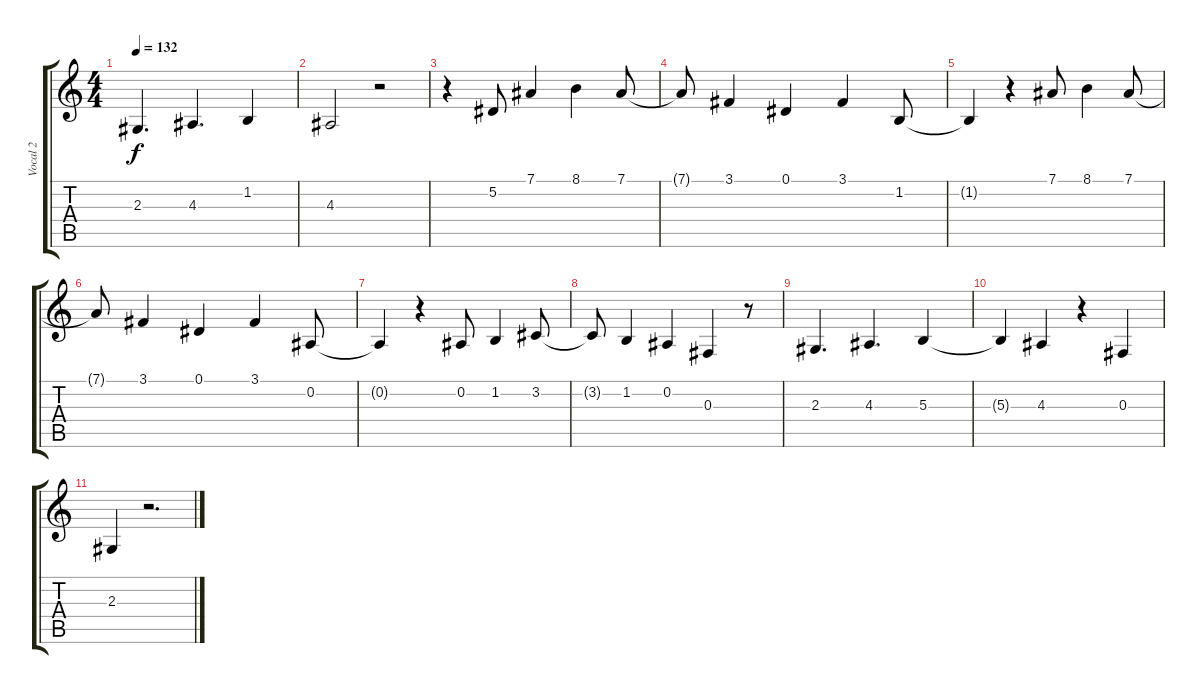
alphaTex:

\track ("Vocal 2" "Vocal 2") {instrument tenorsax}
\staff {score tabs}
\tuning (Eb4 Bb3 Gb3 Db3 Ab2 Eb2) {hide}
\ts (4 4)
\tempo 132
\clef g2
\ks c
2.3.4{d dy f} 4.3.4{d} 1.2.4 |
4.3.2 r.2 |
r.4 5.2.8 7.1.4 8.1.4 7.1.8 |
7.1{t}.8 3.1.4 0.1.4 3.1.4 1.2.8 |
1.2{t}.4 r.4 7.1.8 8.1.4 7.1.8 |
7.1{t}.8 3.1.4 0.1.4 3.1.4 0.2.8 |
0.2{t}.4 r.4 0.2.8 1.2.4 3.2.8 |
3.2{t}.8 1.2.4 0.2.4 0.3.4 r.8 |
2.3.4{d} 4.3.4{d} 5.3.4 |
5.3{t}.4 4.3.4 r.4 0.3.4 |
2.3.4 r.2{d}
